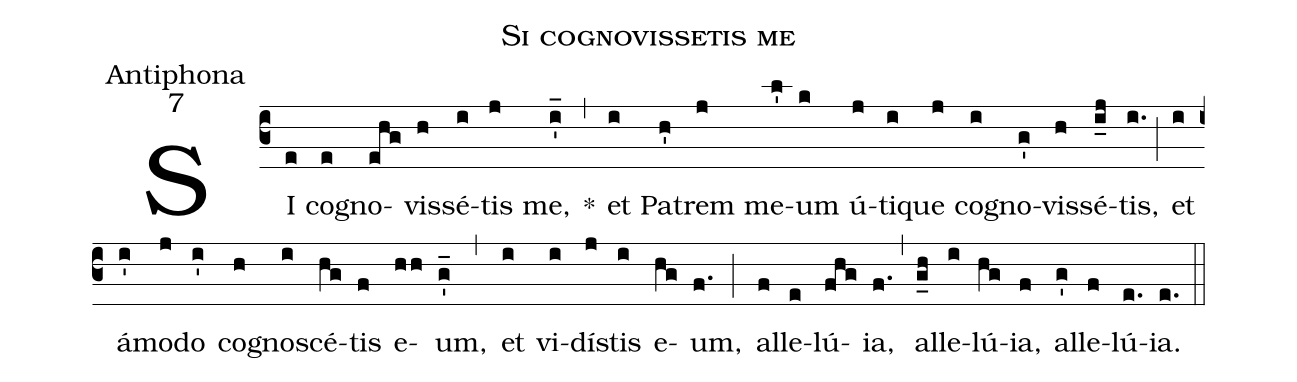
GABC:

name:Si cognovissetis me;
office-part:Antiphona;
mode:7;
%%
(c3) SI(e) co(e)gno(ehg)vis(h)sé(i)tis(j) me,(i'_) *(,) et(i) Pa(h')trem(j) me(l')um(k) ú(j)ti(i)que(j) co(i)gno(g')vis(h)sé(i_j)tis,(i.) (;) et(i) á(i')mo(j)do(i') co(h)gno(i)scé(hg)tis(f) e(hh)um,(g'_) (,) et(i) vi(i)dí(j)stis(i) e(hg)um,(f.) (;) al(f)le(e)lú(fhg)ia,(f.) (,) al(g_h)le(i)lú(hg)ia,(f) al(g')le(f)lú(e.)ia.(e.) (::)
